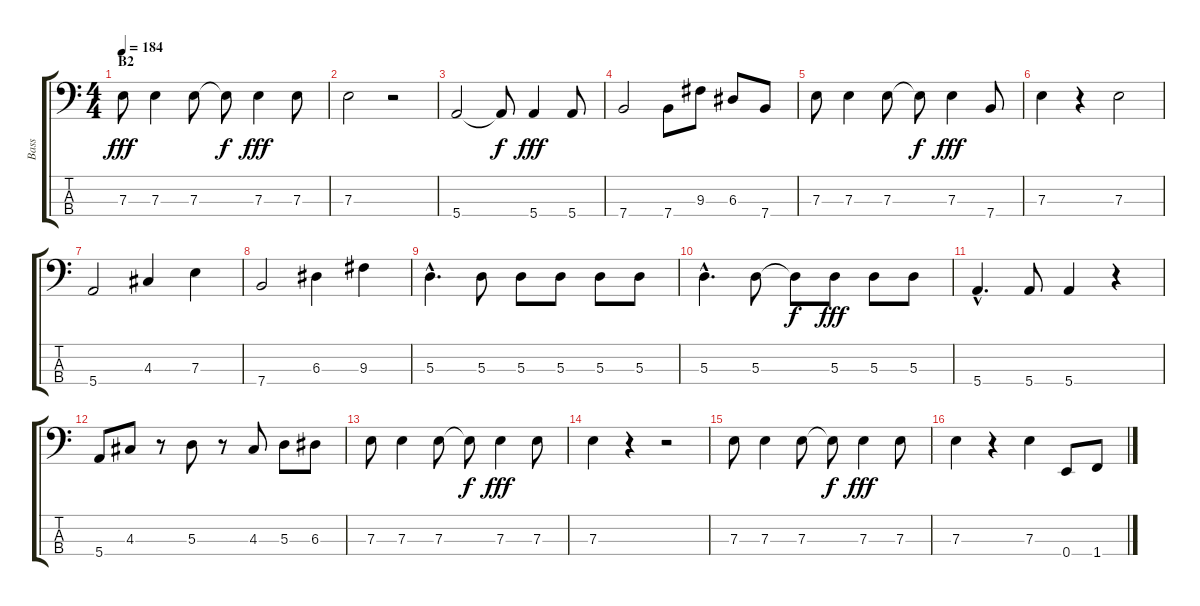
\track ("Bass" "Bass") {instrument electricbassfinger}
\staff {score tabs}
\tuning (G2 D2 A1 E1) {hide}
\ts (4 4)
\section ("" "B2")
\tempo 184
\clef f4
\ks c
7.3.8{dy fff} 7.3.4 7.3.8 7.3{t}.8{dy f} 7.3.4{dy fff} 7.3.8 |
7.3.2 r.2 |
5.4.2 5.4{t}.8{dy f} 5.4.4{dy fff} 5.4.8 |
7.4.2 7.4.8 9.3.8 6.3.8 7.4.8 |
7.3.8 7.3.4 7.3.8 7.3{t}.8{dy f} 7.3.4{dy fff} 7.4.8 |
7.3.4 r.4 7.3.2 |
5.4.2 4.3.4 7.3.4 |
7.4.2 6.3.4 9.3.4 |
5.3{hac}.4{d} 5.3.8 5.3.8 5.3.8 5.3.8 5.3.8 |
5.3{hac}.4{d} 5.3.8 5.3{t}.8{dy f} 5.3.8{dy fff} 5.3.8 5.3.8 |
5.4{hac}.4{d} 5.4.8 5.4.4 r.4 |
5.4.8 4.3.8 r.8 5.3.8 r.8 4.3.8 5.3.8 6.3.8 |
7.3.8 7.3.4 7.3.8 7.3{t}.8{dy f} 7.3.4{dy fff} 7.3.8 |
7.3.4 r.4 r.2 |
7.3.8 7.3.4 7.3.8 7.3{t}.8{dy f} 7.3.4{dy fff} 7.3.8 |
7.3.4 r.4 7.3.4 0.4.8 1.4.8
